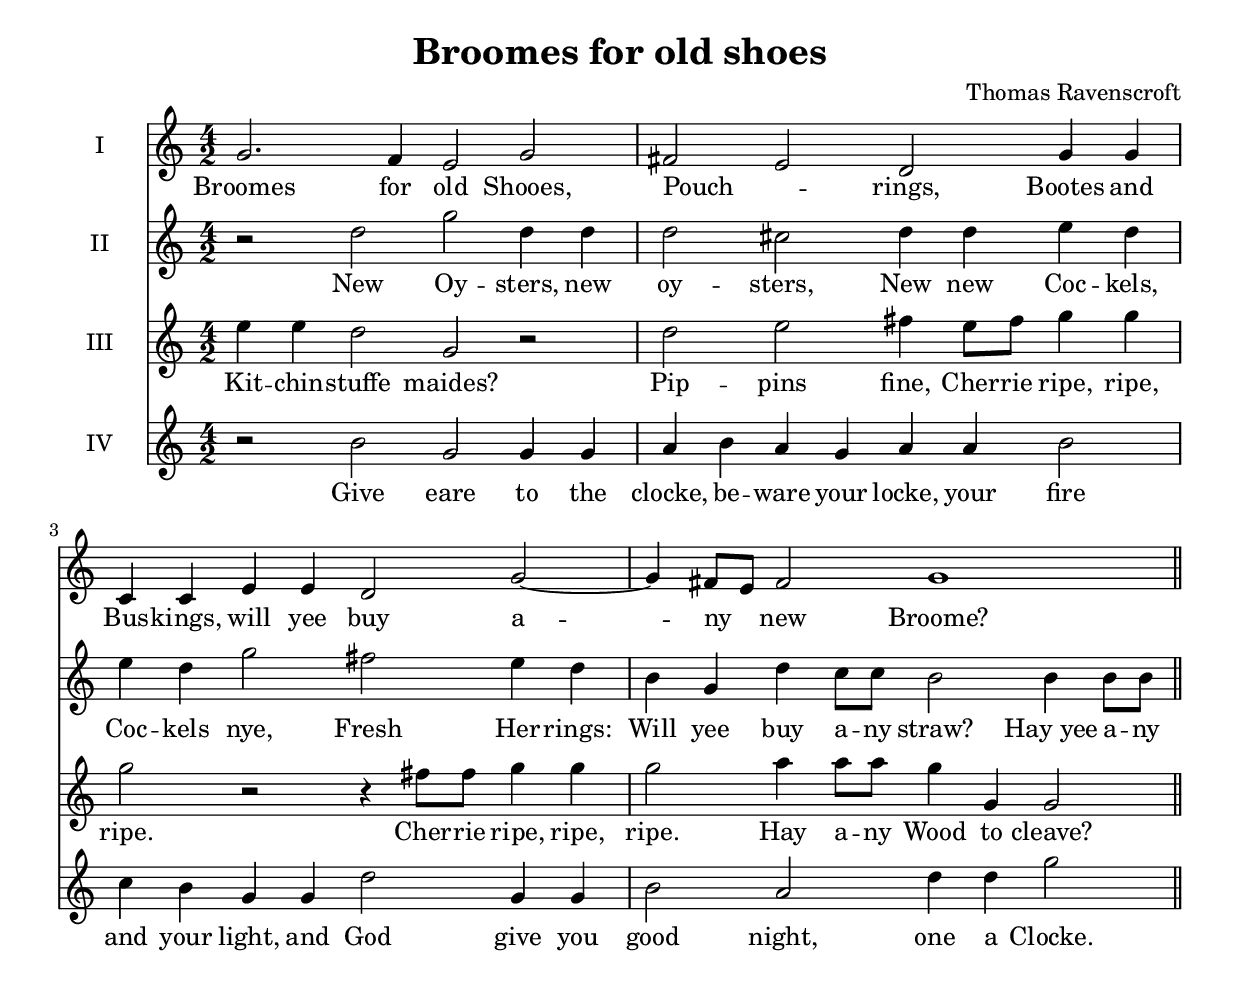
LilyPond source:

% Created on Fri Jun 17 21:13:20 EEST 2011
\version "2.12.2"

\header {
	title = "Broomes for old shoes" 
 	composer = "Thomas Ravenscroft" 

}

\include "deutsch.ly"

verse= \lyricmode {
	Broomes for old Shooes, Pouch -- rings, Bootes and Bus -- kings,
	will yee buy a -- ny new Broome?
	
}
verseII= \lyricmode {
	New Oy -- sters, new oy -- sters,
	New new Coc -- kels, Coc -- kels nye, Fresh Her -- rings:
	Will yee buy a -- ny straw? Hay_yee a -- ny
	}
verseIII= \lyricmode {
	Kit -- chin -- stuffe maides?
	Pip -- pins fine, 
	Cher -- rie ripe, ripe, ripe.
	Cher -- rie ripe, ripe, ripe. 
	Hay a -- ny Wood to cleave?

}
verseIV= \lyricmode {
	Give eare to the clocke,
	be -- ware your locke,
	your fire and your light,
	and God give you good night,
	one a Clocke.
	}
 

staffSoprano = \new Staff {
	\time 4/2
	\set Staff.instrumentName = "I"
	\set Staff.midiInstrument = "choir aahs"
	\key c \major
	\clef treble
	\relative c' { 	
		\context Voice = "melodySop" {
			\dynamicUp		
 % Type notes here 
 	g'2. f4 e2 g2
 	fis2\melisma e2\melismaEnd d2 g4 g
 	c,4 c4 e4 e4 d2 g2~
 	g4 fis8\melisma e8\melismaEnd fis2 g1
		}

	\bar "||"
	}

}
staffSopranoII = \new Staff {
	\set Staff.instrumentName = "II"
	\set Staff.midiInstrument = "choir aahs"
	\key c \major
	\clef treble
	\relative c' { 	
		\context Voice = "melodySopIII" {
			\dynamicUp		
 % Type notes here 
 r2 d' g d4 d4 
 d2 cis2 d4 d4 e4 d4 
 e4 d4 g2 fis2 e4 d4
 h4 g d' c8 c h2  h4 h8 h 
		}

	\bar "||"
	}

}
staffSopranoIII = \new Staff {
	\set Staff.instrumentName = "III"
	\set Staff.midiInstrument = "choir aahs"
	\key c \major
	\clef treble
	\relative c'' { 	
		\context Voice = "melodySopIIII" {
			\dynamicUp		
 % Type notes here 
 	|
 	e4 e4 d2 g, |
 	r2 d'2 e fis4 e8 fis8 |
 	g4 g g2 r2 r4 fis8 fis |
 	g4 g4 g2 a4 a8 a8 g4 g, g2 |
		}

	\bar "||"
	}

}
staffSopranoIIII = \new Staff {
	\set Staff.instrumentName = "IV"
	\set Staff.midiInstrument = "choir aahs"
	\key c \major
	\clef treble
	\relative c' { 	
		\context Voice = "melodySopIIIII" {
			\dynamicUp		
 % Type notes here 
 	|
 	 r2 h'2 g2 |
 	g4 g4 a4 h4 a4 g4 a4 a4 |
 	h2 c4 h4 g4 g d'2 |
 	g,4 g4 h2 a2 d4 d4 |
 	g2 
		}

	\bar "||"
	}

}


\score {
	<<
		\staffSoprano
		\context Lyrics = "lmelodySop" \lyricmode { \lyricsto "melodySop" \verse }
		
		\staffSopranoII
		\context Lyrics = "lmelodySopIII" \lyricmode { \lyricsto "melodySopIII" \verseII }
		
		\staffSopranoIII
		\context Lyrics = "lmelodySopIIII" \lyricmode { \lyricsto "melodySopIIII" \verseIII }
		
		\staffSopranoIIII
		\context Lyrics = "lmelodySopIIIII" \lyricmode { \lyricsto "melodySopIIIII" \verseIV }
		
	>>


  \layout {
  }
}
\score { 
	<<
		{ \tempo 1 = 60  \staffSoprano \staffSopranoII \staffSopranoIII \repeat unfold 4 { \staffSopranoIIII } }
		
		{ s1*8 \staffSoprano \staffSopranoII \repeat unfold 4 { \staffSopranoIII  } }
		
		{ s1*16 \staffSoprano \repeat unfold 4 { \staffSopranoII } }
		
		{ s1*24 \repeat unfold 4 { \staffSoprano } }
		
	>>
	
	\midi {
	}


}
\paper {
}


